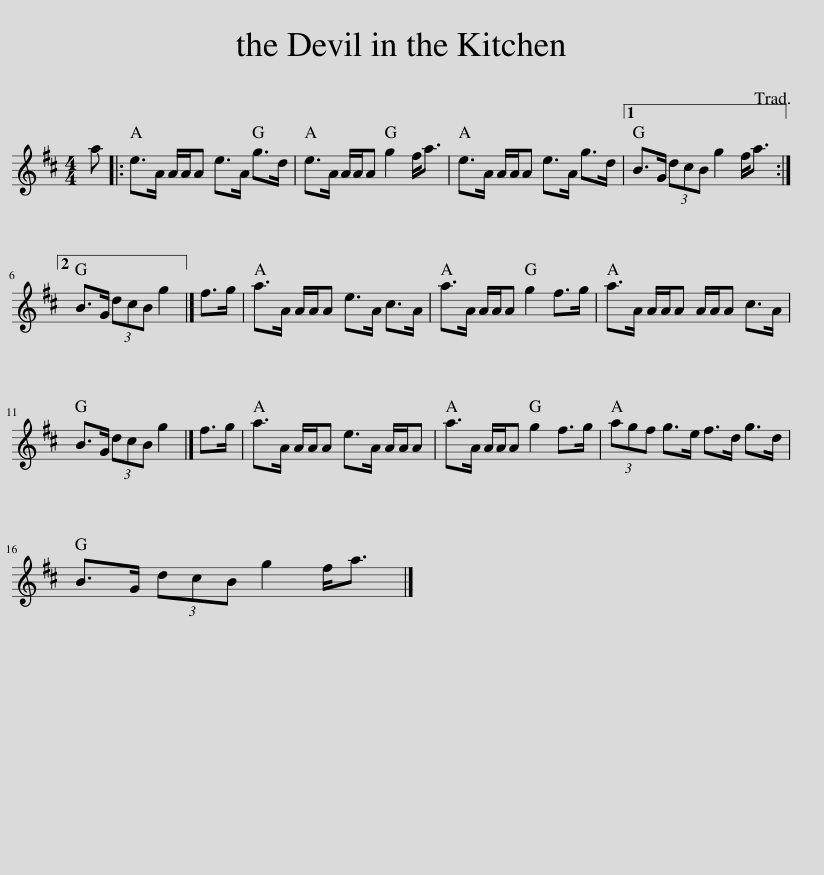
X:1
L:1/8
M:4/4
I:linebreak $
K:D
V:1 treble
V:1
 a |: e>A A/A/A e>A g>d | e>A A/A/A g2 f<a | e>A A/A/A e>A g>d |1 B>G (3dcB g2 f<a :|2$ %5
 B>G (3dcB g2 |] f>g | a>A A/A/A e>A c>A | a>A A/A/A g2 f>g | a>A A/A/A A/A/A c>A |$ %10
 B>G (3dcB g2 |] f>g | a>A A/A/A e>A A/A/A | a>A A/A/A g2 f>g | (3agf g>e f>d g>d |$ %15
 B>G (3dcB g2 f<a |] %16
